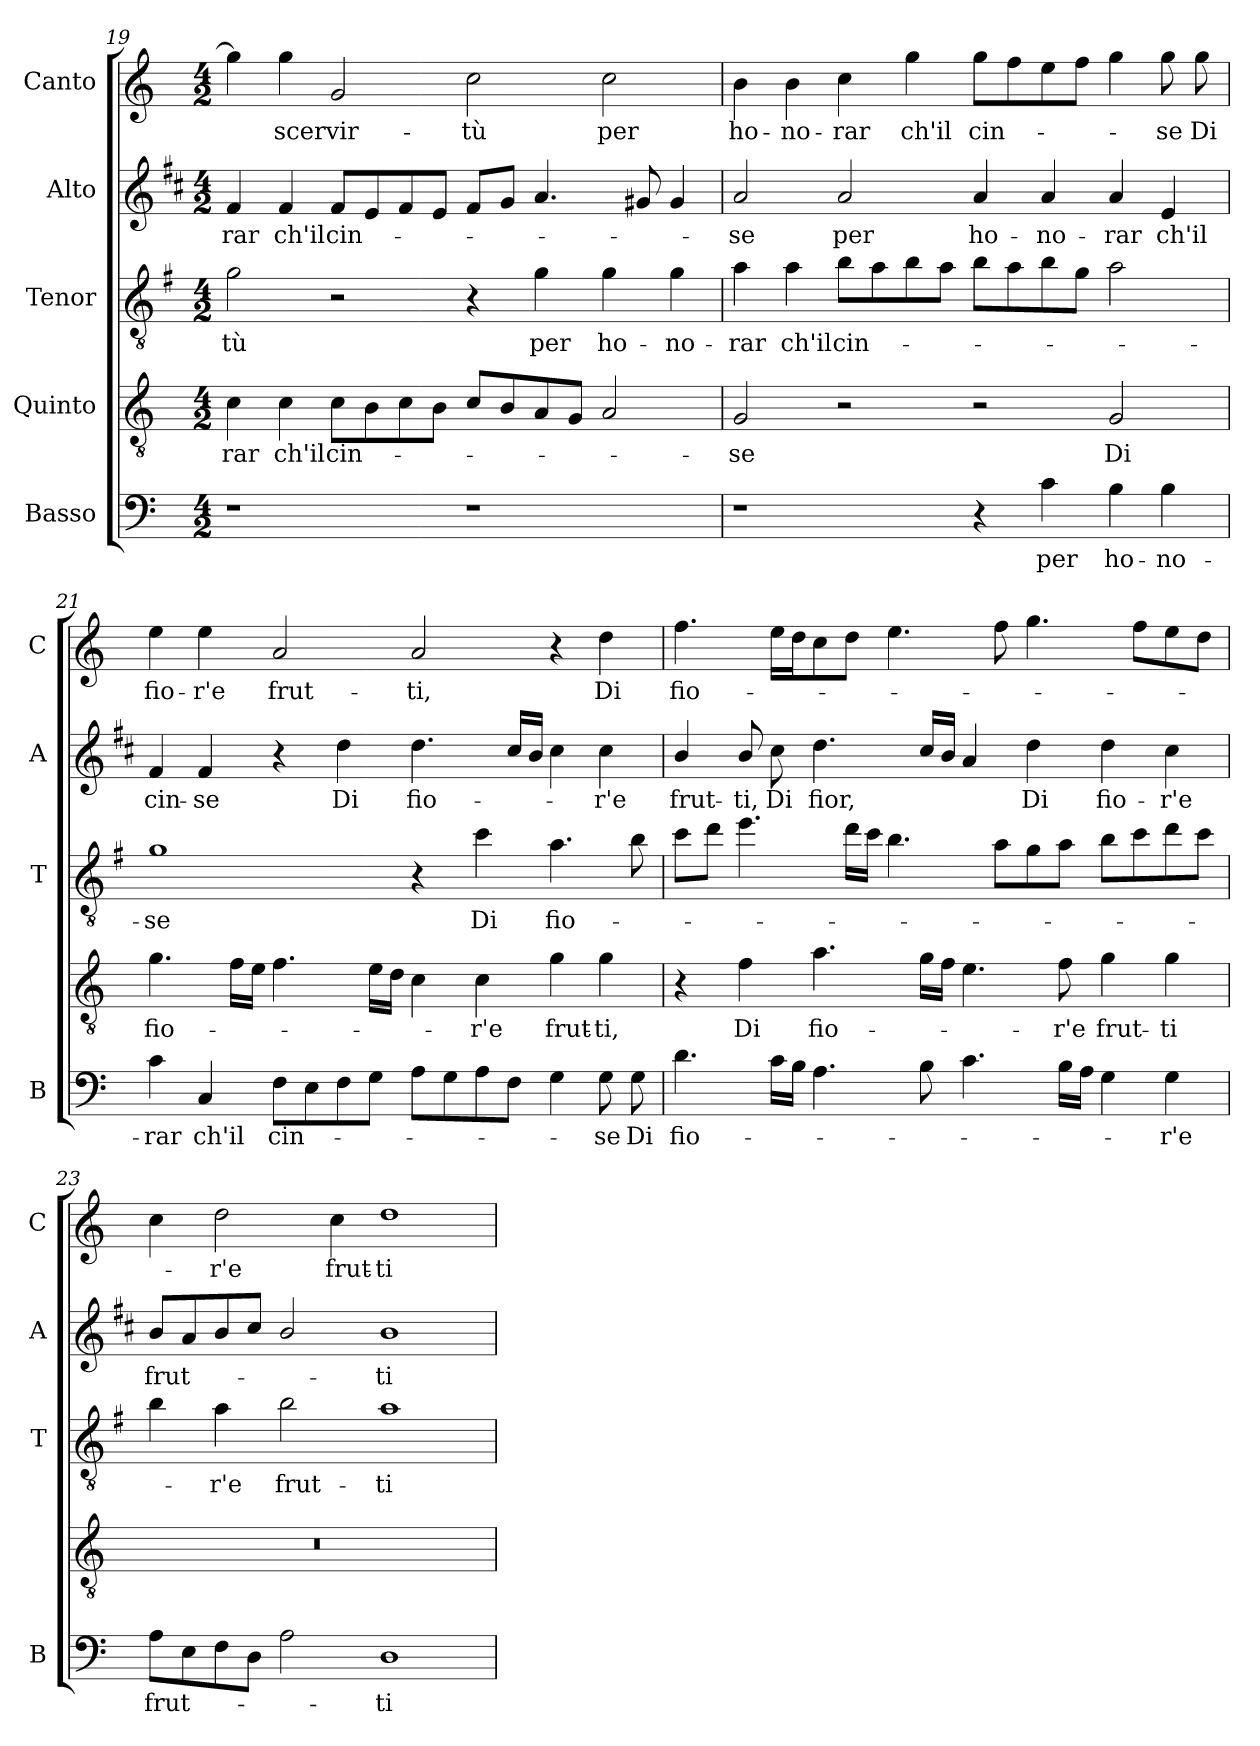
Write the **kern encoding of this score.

**kern	**text	**kern	**text	**kern	**text	**kern	**text	**kern	**text
*part5	*part5	*part4	*part4	*part3	*part3	*part2	*part2	*part1	*part1
*staff5	*staff5	*staff4	*staff4	*staff3	*staff3	*staff2	*staff2	*staff1	*staff1
*I"Basso	*	*I"Quinto	*	*I"Tenor	*	*I"Alto	*	*I"Canto	*
*I'B	*	*	*	*I'T	*	*I'A	*	*I'C	*
!!LO:LB:g=z
*clefF4	*	*clefGv2	*	*clefGv2	*	*clefG2	*	*clefG2	*
*	*	*	*	*ITrd4c7	*	*ITrd1c2	*	*	*
*k[]	*	*k[]	*	*k[]	*	*k[]	*	*k[]	*
*C:	*	*C:	*	*C:	*	*C:	*	*C:	*
*M4/2	*	*M4/2	*	*M4/2	*	*M4/2	*	*M4/2	*
=19	=19	=19	=19	=19	=19	=19	=19	=19	=19
!	!	!	!LO:LY:b	!	!LO:LY:b	!	!LO:LY:b	!	!
1r	.	4c\	-rar	2c\	-tù	4e/	-rar	4gg\]	.
!	!	!	!LO:LY:b	!	!	!	!LO:LY:b	!	!LO:LY:b
.	.	4c\	ch'il	.	.	4e/	ch'il	4gg\	-scer
!	!	!	!LO:LY:b	!	!	!	!LO:LY:b	!	!LO:LY:b
.	.	8c\L	cin-	2r	.	8e/L	cin-	2g/	vir-
.	.	8B\	.	.	.	8d/	.	.	.
.	.	8c\	.	.	.	8e/	.	.	.
.	.	8B\J	.	.	.	8d/J	.	.	.
!	!	!	!	!	!	!	!	!	!LO:LY:b
1r	.	8c/L	.	4r	.	8e/L	.	2cc\	-tù
.	.	8B/	.	.	.	8f/J	.	.	.
!	!	!	!	!	!LO:LY:b	!	!	!	!
.	.	8A/	.	4c\	per	4.g/	.	.	.
.	.	8G/J	.	.	.	.	.	.	.
!	!	!	!	!	!LO:LY:b	!	!	!	!LO:LY:b
.	.	2A/	.	4c\	ho-	.	.	2cc\	per
.	.	.	.	.	.	8f#X/	.	.	.
!	!	!	!	!	!LO:LY:b	!	!	!	!
.	.	.	.	4c\	-no-	4f#/	.	.	.
=20	=20	=20	=20	=20	=20	=20	=20	=20	=20
!	!	!	!LO:LY:b	!	!LO:LY:b	!	!LO:LY:b	!	!LO:LY:b
1r	.	2G/	-se	4d\	-rar	2g/	-se	4b\	ho-
!	!	!	!	!	!LO:LY:b	!	!	!	!LO:LY:b
.	.	.	.	4d\	ch'il	.	.	4b\	-no-
!	!	!	!	!	!LO:LY:b	!	!LO:LY:b	!	!LO:LY:b
.	.	2r	.	8e\L	cin-	2g/	per	4cc\	-rar
.	.	.	.	8d\	.	.	.	.	.
!	!	!	!	!	!	!	!	!	!LO:LY:b
.	.	.	.	8e\	.	.	.	4gg\	ch'il
.	.	.	.	8d\J	.	.	.	.	.
!	!	!	!	!	!	!	!LO:LY:b	!	!LO:LY:b
4r	.	2r	.	8e\L	.	4g/	ho-	8gg\L	cin-
.	.	.	.	8d\	.	.	.	8ff\	.
!	!LO:LY:b	!	!	!	!	!	!LO:LY:b	!	!
4c\	per	.	.	8e\	.	4g/	-no-	8ee\	.
.	.	.	.	8c\J	.	.	.	8ff\J	.
!	!LO:LY:b	!	!LO:LY:b	!	!	!	!LO:LY:b	!	!
4B\	ho-	2G/	Di	2d\	.	4g/	-rar	4gg\	.
!	!LO:LY:b	!	!	!	!	!	!LO:LY:b	!	!LO:LY:b
4B\	-no-	.	.	.	.	4d/	ch'il	8gg\	-se
!	!	!	!	!	!	!	!	!	!LO:LY:b
.	.	.	.	.	.	.	.	8gg\	Di
=21	=21	=21	=21	=21	=21	=21	=21	=21	=21
!	!LO:LY:b	!	!LO:LY:b	!	!LO:LY:b	!	!LO:LY:b	!	!LO:LY:b
4c\	-rar	4.g\	fio-	1c	-se	4e/	cin-	4ee\	fio-
!	!LO:LY:b	!	!	!	!	!	!LO:LY:b	!	!LO:LY:b
4C/	ch'il	.	.	.	.	4e/	-se	4ee\	-r'e
.	.	16f\LL	.	.	.	.	.	.	.
.	.	16e\JJ	.	.	.	.	.	.	.
!	!LO:LY:b	!	!	!	!	!	!	!	!LO:LY:b
8F\L	cin-	4.f\	.	.	.	4r	.	2a/	frut-
8E\	.	.	.	.	.	.	.	.	.
!	!	!	!	!	!	!	!LO:LY:b	!	!
8F\	.	.	.	.	.	4cc\	Di	.	.
8G\J	.	16e\LL	.	.	.	.	.	.	.
.	.	16d\JJ	.	.	.	.	.	.	.
!	!	!	!	!	!	!	!LO:LY:b	!	!LO:LY:b
8A\L	.	4c\	.	4r	.	4.cc\	fio-	2a/	-ti,
8G\	.	.	.	.	.	.	.	.	.
!	!	!	!LO:LY:b	!	!LO:LY:b	!	!	!	!
8A\	.	4c\	-r'e	4f\	Di	.	.	.	.
8F\J	.	.	.	.	.	16b/LL	.	.	.
.	.	.	.	.	.	16a/JJ	.	.	.
!	!	!	!LO:LY:b	!	!LO:LY:b	!	!	!	!
4G\	.	4g\	frut-	4.d\	fio-	4b\	.	4r	.
!	!LO:LY:b	!	!LO:LY:b	!	!	!	!LO:LY:b	!	!LO:LY:b
8G\	-se	4g\	-ti,	.	.	4b\	-r'e	4dd\	Di
!	!LO:LY:b	!	!	!	!	!	!	!	!
8G\	Di	.	.	8e\	.	.	.	.	.
!!LO:LB:g=z
=22	=22	=22	=22	=22	=22	=22	=22	=22	=22
!	!LO:LY:b	!	!	!	!	!	!LO:LY:b	!	!LO:LY:b
4.d\	fio-	4r	.	8f\L	.	4a/	frut-	4.ff\	fio-
.	.	.	.	8g\J	.	.	.	.	.
!	!	!	!LO:LY:b	!	!	!	!LO:LY:b	!	!
.	.	4f\	Di	4.a\	.	8a/	-ti,	.	.
!	!	!	!	!	!	!	!LO:LY:b	!	!
16c\LL	.	.	.	.	.	8b\	Di	16ee\LL	.
16B\JJ	.	.	.	.	.	.	.	16dd\J	.
!	!	!	!LO:LY:b	!	!	!	!LO:LY:b	!	!
4.A\	.	4.a\	fio-	.	.	4.cc\	fior,	8cc\	.
.	.	.	.	16g\LL	.	.	.	8dd\J	.
.	.	.	.	16f\JJ	.	.	.	.	.
.	.	.	.	4.e\	.	.	.	4.ee\	.
8B\	.	16g\LL	.	.	.	16b/LL	.	.	.
.	.	16f\JJ	.	.	.	16a/JJ	.	.	.
4.c\	.	4.e\	.	.	.	4g/	.	.	.
.	.	.	.	8d\L	.	.	.	8ff\	.
!	!	!	!	!	!	!	!LO:LY:b	!	!
.	.	.	.	8c\	.	4cc\	Di	4.gg\	.
!	!	!	!LO:LY:b	!	!	!	!	!	!
16B\LL	.	8f\	-r'e	8d\J	.	.	.	.	.
16A\JJ	.	.	.	.	.	.	.	.	.
!	!	!	!LO:LY:b	!	!	!	!LO:LY:b	!	!
4G\	.	4g\	frut-	8e\L	.	4cc\	fio-	.	.
.	.	.	.	8f\	.	.	.	8ff\L	.
!	!LO:LY:b	!	!LO:LY:b	!	!	!	!LO:LY:b	!	!
4G\	-r'e	4g\	-ti	8g\	.	4b\	-r'e	8ee\	.
.	.	.	.	8f\J	.	.	.	8dd\J	.
=23	=23	=23	=23	=23	=23	=23	=23	=23	=23
!	!LO:LY:b	!	!	!	!	!	!LO:LY:b	!	!
8A\L	frut-	0r	.	4e\	.	8a/L	frut-	4cc\	.
8E\	.	.	.	.	.	8g/	.	.	.
!	!	!	!	!	!LO:LY:b	!	!	!	!LO:LY:b
8F\	.	.	.	4d\	-r'e	8a/	.	2dd\	-r'e
8D\J	.	.	.	.	.	8b/J	.	.	.
!	!	!	!	!	!LO:LY:b	!	!	!	!
2A\	.	.	.	2e\	frut-	2a/	.	.	.
!	!	!	!	!	!	!	!	!	!LO:LY:b
.	.	.	.	.	.	.	.	4cc\	frut-
!	!LO:LY:b	!	!	!	!LO:LY:b	!	!LO:LY:b	!	!LO:LY:b
1D	-ti	.	.	1d	-ti	1a	-ti	1dd	-ti
=	=	=	=	=	=	=	=	=	=
*-	*-	*-	*-	*-	*-	*-	*-	*-	*-
